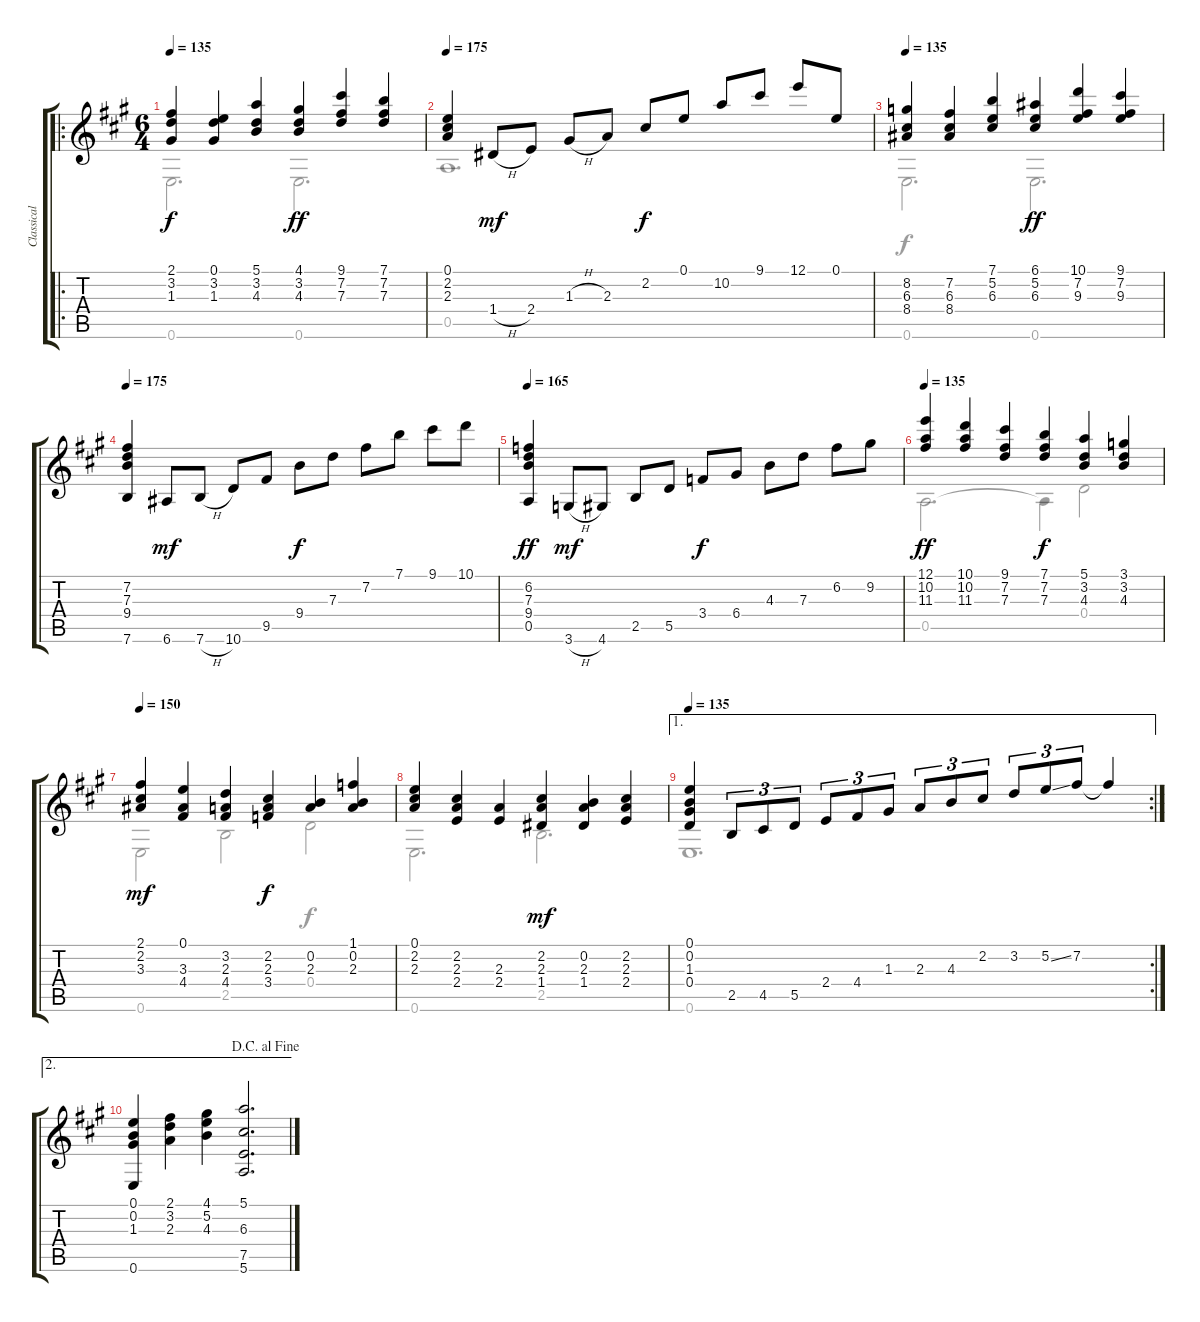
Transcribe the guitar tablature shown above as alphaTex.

\track ("Classical Guitar" "Classical ") {instrument acousticguitarnylon}
\staff {score tabs}
\tuning (E4 B3 G3 D3 A2 E2) {hide}
\voice
\ro
\ts (6 4)
\tempo 135
\clef g2
\ks a
(2.1 3.2 1.3).4{dy f} (0.1 3.2 1.3).4 (5.1 3.2 4.3).4 (4.1 3.2 4.3).4{dy ff} (9.1 7.2 7.3).4 (7.1 7.2 7.3).4 |
\tempo 175
(0.1 2.2 2.3).4 1.4{h}.8{dy mf} 2.4.8 1.3{h}.8 2.3.8 2.2.8{dy f} 0.1.8 10.2.8 9.1.8 12.1.8 0.1.8 |
\tempo 135
(8.2 6.3 8.4).4 (7.2 6.3 8.4).4 (7.1 5.2 6.3).4 (6.1 5.2 6.3).4{dy ff} (10.1 7.2 9.3).4 (9.1 7.2 9.3).4 |
\tempo 175
(7.2 7.3 9.4 7.6).4 6.6.8{dy mf} 7.6{h}.8 10.6.8 9.5.8 9.4.8{dy f} 7.3.8 7.2.8 7.1.8 9.1.8 10.1.8 |
\tempo 165
(6.2 7.3 9.4 0.5).4{dy ff} 3.6{h}.8{dy mf} 4.6.8 2.5.8 5.5.8 3.4.8{dy f} 6.4.8 4.3.8 7.3.8 6.2.8 9.2.8 |
\tempo 135
(12.1 10.2 11.3).4{dy ff} (10.1 10.2 11.3).4 (9.1 7.2 7.3).4 (7.1 7.2 7.3).4{dy f} (5.1 3.2 4.3).4 (3.1 3.2 4.3).4 |
\tempo 150
(2.1 2.2 3.3).4{dy mf} (0.1 3.3 4.4).4 (3.2 2.3 4.4).4 (2.2 2.3 3.4).4{dy f} (0.2 2.3).4 (1.1 0.2 2.3).4 |
(0.1 2.2 2.3).4 (2.2 2.3 2.4).4 (2.3 2.4).4 (2.2 2.3 1.4).4{dy mf} (0.2 2.3 1.4).4 (2.2 2.3 2.4).4 |
\ae 1
\rc 2
\tempo 135
(0.1 0.2 1.3 0.4).4 2.5.8{tu (3 2)} 4.5.8{tu (3 2)} 5.5.8{tu (3 2)} 2.4.8{tu (3 2)} 4.4.8{tu (3 2)} 1.3.8{tu (3 2)} 2.3.8{tu (3 2)} 4.3.8{tu (3 2)} 2.2.8{tu (3 2)} 3.2.8{tu (3 2)} 5.2{ss}.8{tu (3 2)} 7.2.8{tu (3 2)} 7.2{t}.4 |
\ae 2
\jump dacapoalfine
(0.1 0.2 1.3 0.6).4 (2.1 3.2 2.3).4 (4.1 5.2 4.3).4 (5.1 6.3 7.5 5.6).2{d}
\voice
\clef g2
\ottava regular
\simile none
\ks a
0.6.2{d dy f} 0.6.2{d dy ff} |
0.5.1{d} |
0.6.2{d dy f} 0.6.2{d dy ff} |
|
|
0.5.2{d} 0.5{t}.4{dy f} 0.4.2 |
0.6.2{dy mf} 2.5.2 0.4.2{dy f} |
0.6.2{d} 2.5.2{d dy mf} |
0.6.1{d} |
